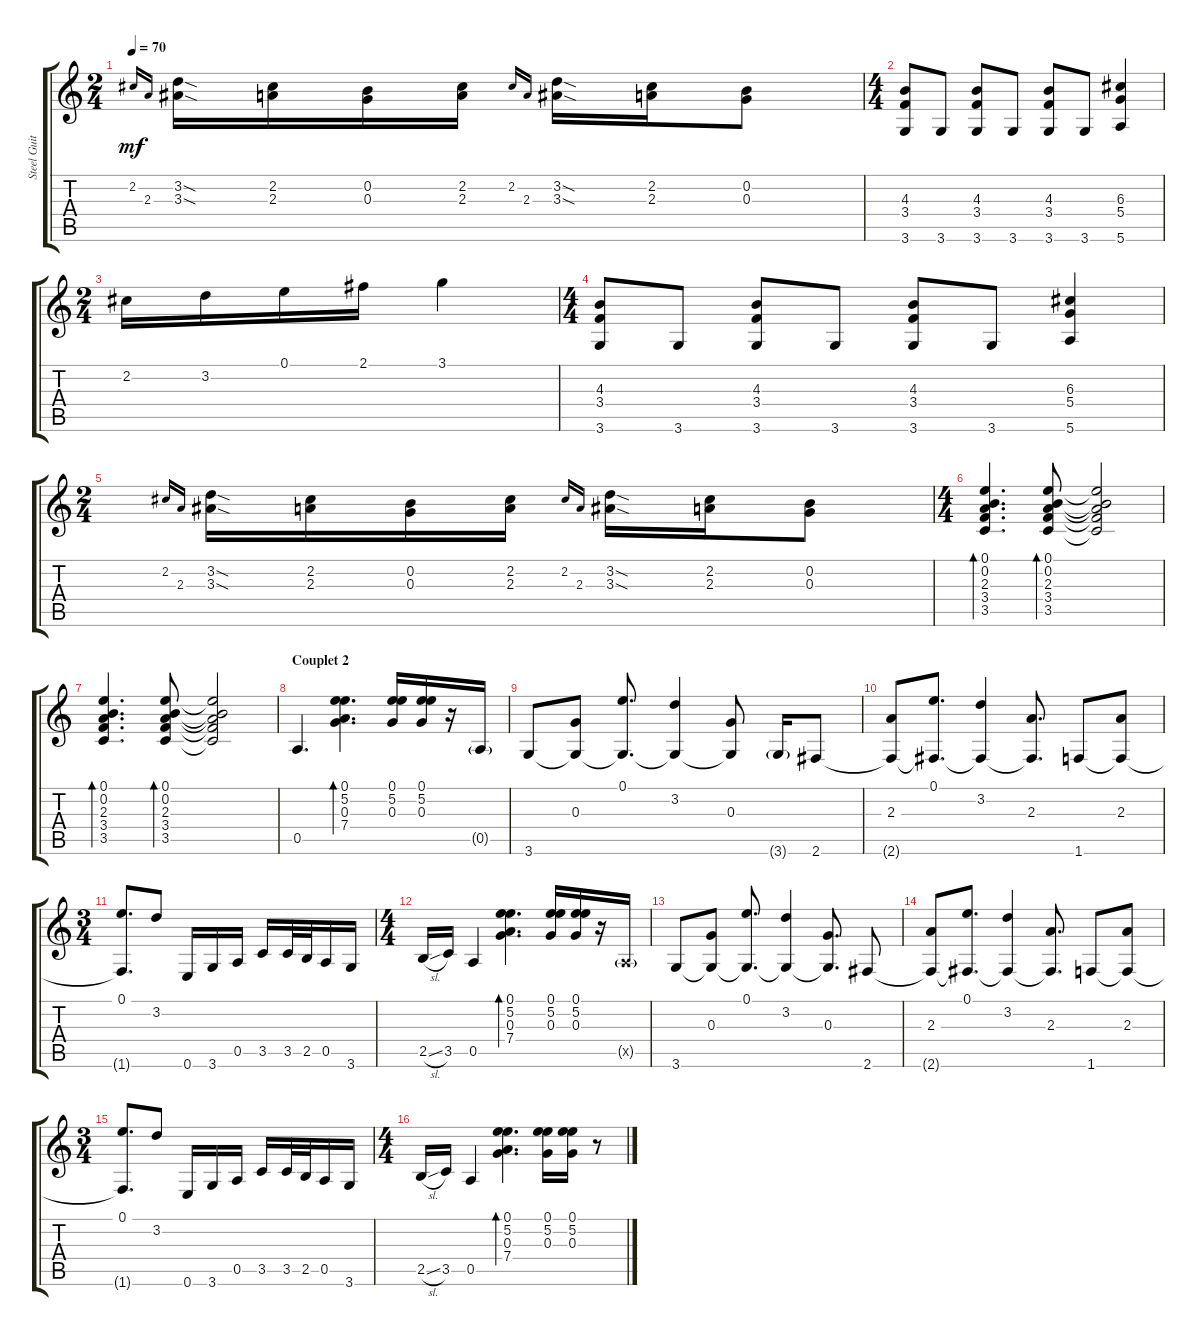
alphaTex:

\track ("Steel Guitar" "Steel Guit") {instrument acousticguitarsteel}
\staff {score tabs}
\tuning (E4 B3 G3 D3 A2 E2) {hide}
\ts (2 4)
\tempo 70
\clef g2
\ks c
2.2.16{gr onbeat dy mf} 2.3.16{gr onbeat} (3.2{sod} 3.3{sod}).16 (2.2 2.3).16 (0.2 0.3).16 (2.2 2.3).16 2.2.16{gr onbeat} 2.3.16{gr onbeat} (3.2{sod} 3.3{sod}).16 (2.2 2.3).16 (0.2 0.3).8 |
\ts (4 4)
(4.3 3.4 3.6).8 3.6.8 (4.3 3.4 3.6).8 3.6.8 (4.3 3.4 3.6).8 3.6.8 (6.3 5.4 5.6).4 |
\ts (2 4)
2.2.16 3.2.16 0.1.16 2.1.16 3.1.4 |
\ts (4 4)
(4.3 3.4 3.6).8 3.6.8 (4.3 3.4 3.6).8 3.6.8 (4.3 3.4 3.6).8 3.6.8 (6.3 5.4 5.6).4 |
\ts (2 4)
2.2.16{gr onbeat} 2.3.16{gr onbeat} (3.2{sod} 3.3{sod}).16 (2.2 2.3).16 (0.2 0.3).16 (2.2 2.3).16 2.2.16{gr onbeat} 2.3.16{gr onbeat} (3.2{sod} 3.3{sod}).16 (2.2 2.3).16 (0.2 0.3).8 |
\ts (4 4)
(0.1 0.2 2.3 3.4 3.5).4{d bd 120} (0.1 0.2 2.3 3.4 3.5).8{bd 60} (0.1{t} 0.2{t} 2.3{t} 3.4{t} 3.5{t}).2 |
(0.1 0.2 2.3 3.4 3.5).4{d bd 60} (0.1 0.2 2.3 3.4 3.5).8{bd 60} (0.1{t} 0.2{t} 2.3{t} 3.4{t} 3.5{t}).2 |
\section ("" "Couplet 2")
0.5.4{d} (0.1 5.2 0.3 7.4).4{d bd 30} (0.1 5.2 0.3).16 (0.1 5.2 0.3).16 r.16 0.5{g}.16 |
3.6.8 (0.3 3.6{t}).8 (0.1 3.6{t}).8{d} (3.2 3.6{t}).4 (0.3 3.6{t}).8 3.6{g}.16 2.6.8 |
(2.3 2.6{t}).8 (0.1 2.6{t}).8{d} (3.2 2.6{t}).4 (2.3 2.6{t}).8{d} 1.6.8 (2.3 1.6{t}).8 |
\ts (3 4)
(0.1 1.6{t}).8{d} 3.2.8 0.6.16 3.6.16 0.5.16 3.5.16 3.5.32 2.5.32 0.5.16 3.6.16 |
\ts (4 4)
2.5{sl}.16 3.5.16 0.5.4 (0.1 5.2 0.3 7.4).4{d bd 30} (0.1 5.2 0.3).16 (0.1 5.2 0.3).16 r.16 0.5{g x}.16 |
3.6.8 (0.3 3.6{t}).8 (0.1 3.6{t}).8{d} (3.2 3.6{t}).4 (0.3 3.6{t}).8{d} 2.6.8 |
(2.3 2.6{t}).8 (0.1 2.6{t}).8{d} (3.2 2.6{t}).4 (2.3 2.6{t}).8{d} 1.6.8 (2.3 1.6{t}).8 |
\ts (3 4)
(0.1 1.6{t}).8{d} 3.2.8 0.6.16 3.6.16 0.5.16 3.5.16 3.5.32 2.5.32 0.5.16 3.6.16 |
\ts (4 4)
2.5{sl}.16 3.5.16 0.5.4 (0.1 5.2 0.3 7.4).4{d bd 30} (0.1 5.2 0.3).16 (0.1 5.2 0.3).16 r.8
